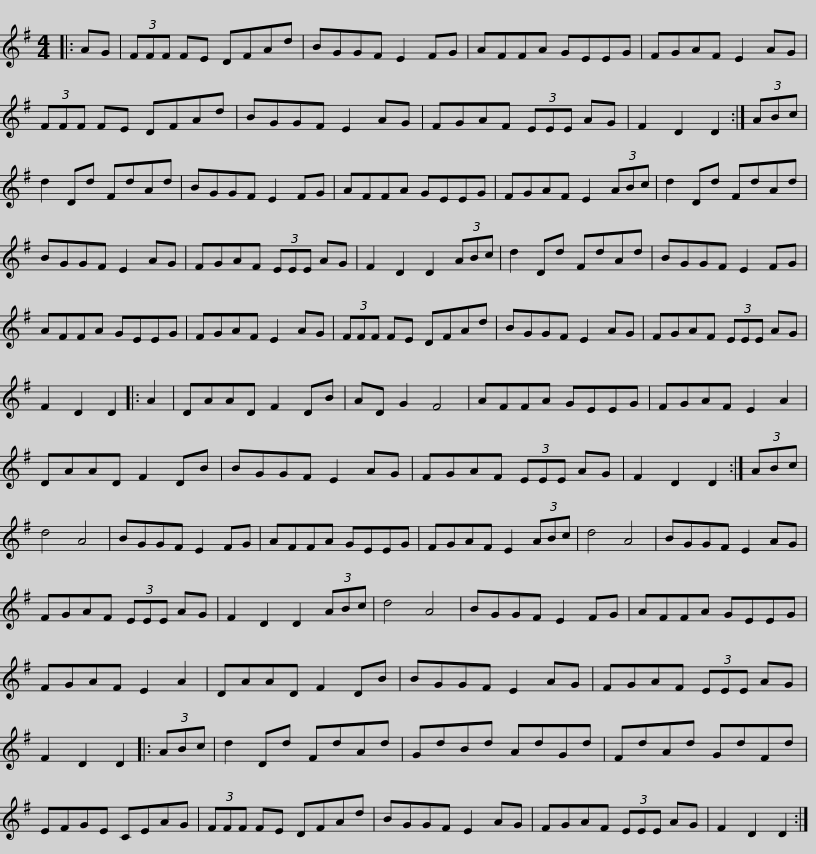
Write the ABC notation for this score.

X:1
L:1/8
M:4/4
I:linebreak $
K:G
V:1 treble
V:1
|: AG | (3FFF FE DFAd | BGGF E2 FG | AFFA GEEG | FGAF E2 AG | %5
 (3FFF FE DFAd |$ BGGF E2 AG | FGAF (3EEE AG | F2 D2 D2 :| (3ABc | %10
 d2 Dd FdAd | BGGF E2 FG | AFFA GEEG |$ FGAF E2 (3ABc | d2 Dd FdAd | %15
 BGGF E2 AG | FGAF (3EEE AG | F2 D2 D2 (3ABc | d2 Dd FdAd |$ BGGF E2 FG | %20
 AFFA GEEG | FGAF E2 AG | (3FFF FE DFAd | BGGF E2 AG | FGAF (3EEE AG |$ %25
 F2 D2 D2 |: A2 | DAAD F2 DB | AD G2 F4 | AFFA GEEG | %30
 FGAF E2 A2 | DAAD F2 DB | BGGF E2 AG |$ FGAF (3EEE AG | F2 D2 D2 :| %35
 (3ABc | d4 A4 | BGGF E2 FG | AFFA GEEG | FGAF E2 (3ABc | %40
 d4 A4 |$ BGGF E2 AG | FGAF (3EEE AG | F2 D2 D2 (3ABc | d4 A4 | %45
 BGGF E2 FG | AFFA GEEG | FGAF E2 A2 |$ DAAD F2 DB | BGGF E2 AG | %50
 FGAF (3EEE AG | F2 D2 D2 |: (3ABc | d2 Dd FdAd | GdBd AdGd |$ %55
 FdAd GdFd | EFGE CEAG | (3FFF FE DFAd | BGGF E2 AG | FGAF (3EEE AG | %60
 F2 D2 D2 :| %61
